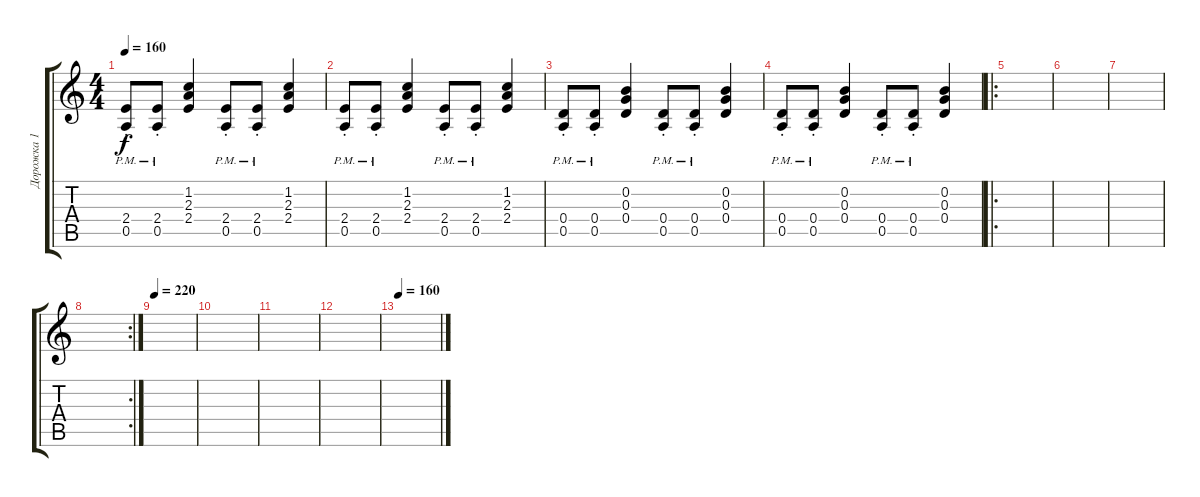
\track ("Дорожка 1" "Дорожка 1") {instrument acousticguitarsteel}
\staff {score tabs}
\tuning (E4 B3 G3 D3 A2 E2) {hide}
\ts (4 4)
\tempo 160
\clef g2
\ks c
(2.4{pm st} 0.5{pm st}).8{dy f} (2.4{pm st} 0.5{pm st}).8 (1.2 2.3 2.4).4 (2.4{pm st} 0.5{pm st}).8 (2.4{pm st} 0.5{pm st}).8 (1.2 2.3 2.4).4 |
(2.4{pm st} 0.5{pm st}).8 (2.4{pm st} 0.5{pm st}).8 (1.2 2.3 2.4).4 (2.4{pm st} 0.5{pm st}).8 (2.4{pm st} 0.5{pm st}).8 (1.2 2.3 2.4).4 |
(0.4{pm st} 0.5{pm st}).8 (0.4{pm st} 0.5{pm st}).8 (0.2 0.3 0.4).4 (0.4{pm st} 0.5{pm st}).8 (0.4{pm st} 0.5{pm st}).8 (0.2 0.3 0.4).4 |
(0.4{pm st} 0.5{pm st}).8 (0.4{pm st} 0.5{pm st}).8 (0.2 0.3 0.4).4 (0.4{pm st} 0.5{pm st}).8 (0.4{pm st} 0.5{pm st}).8 (0.2 0.3 0.4).4 |
\ro
|
|
|
\rc 2
|
\tempo 220
|
|
|
|
\tempo 160
